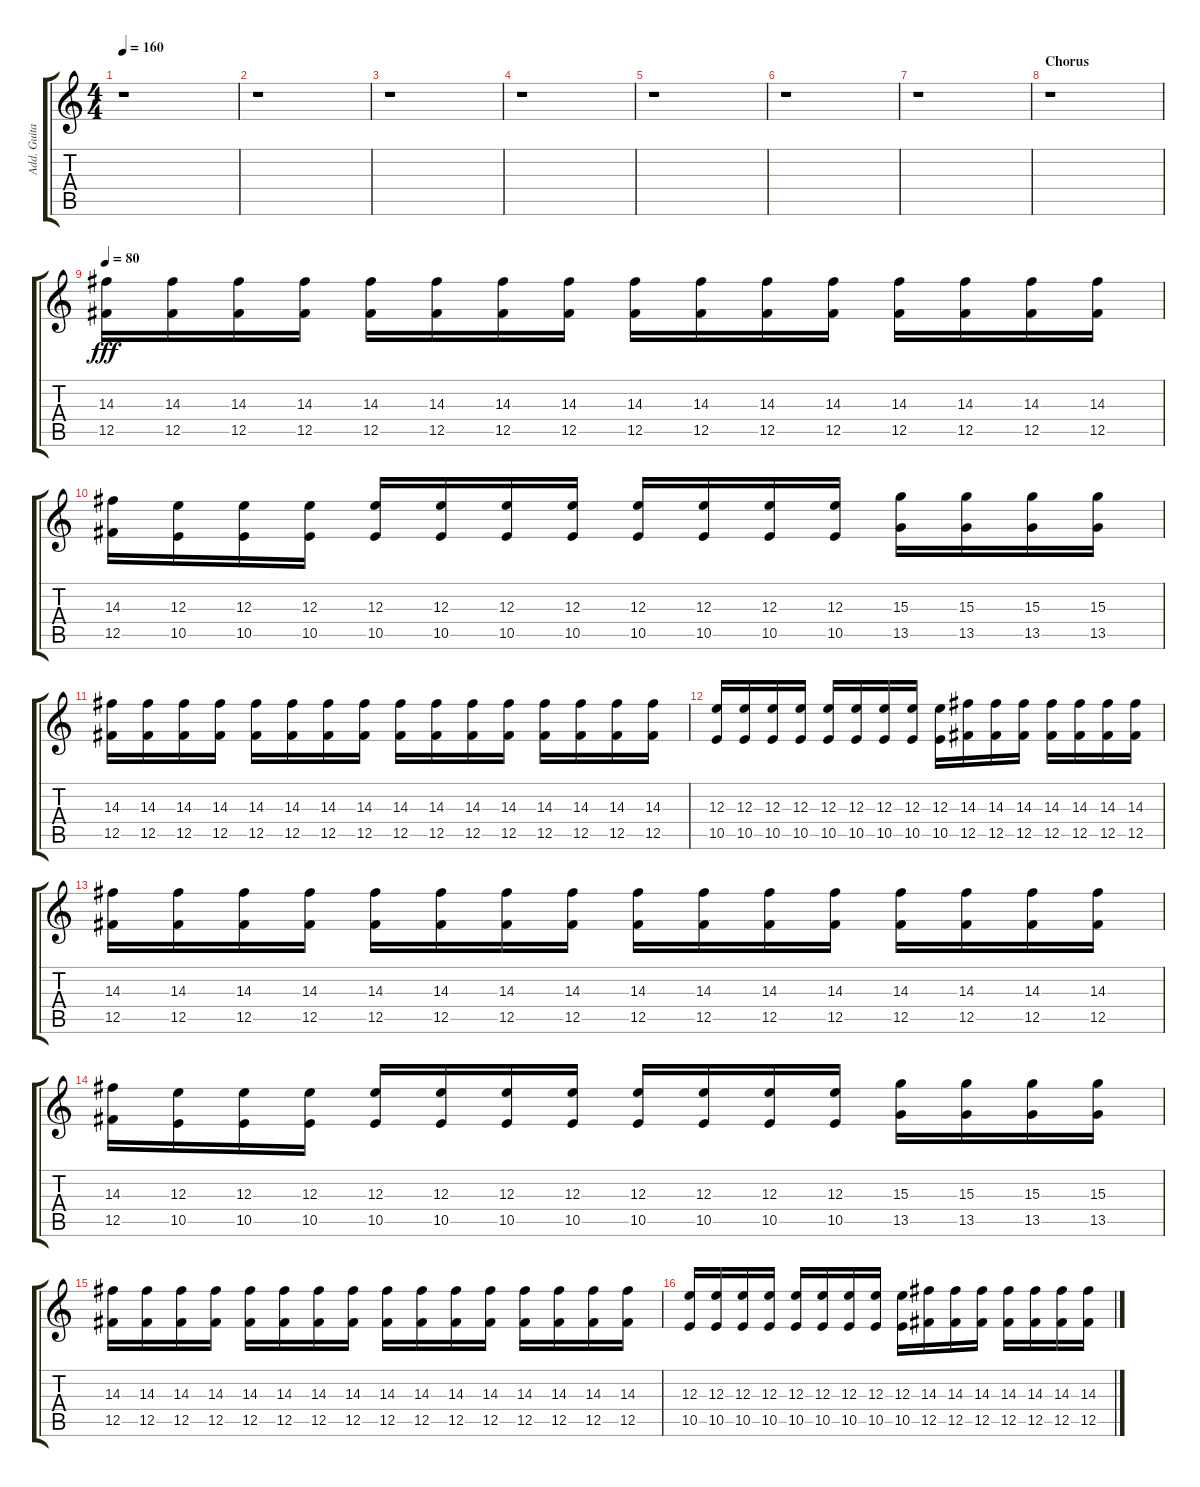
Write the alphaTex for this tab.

\track ("Add. Guitar/Solo" "Add. Guita") {instrument distortionguitar}
\staff {score tabs}
\tuning (Db4 Ab3 E3 B2 Gb2 B1) {hide}
\ts (4 4)
\tempo 160
\clef g2
\ks c
r.1{dy fff} |
r.1 |
r.1 |
r.1 |
r.1 |
r.1 |
r.1 |
\section ("" "Chorus")
r.1 |
\tempo 80
(14.3 12.5).16 (14.3 12.5).16 (14.3 12.5).16 (14.3 12.5).16 (14.3 12.5).16 (14.3 12.5).16 (14.3 12.5).16 (14.3 12.5).16 (14.3 12.5).16 (14.3 12.5).16 (14.3 12.5).16 (14.3 12.5).16 (14.3 12.5).16 (14.3 12.5).16 (14.3 12.5).16 (14.3 12.5).16 |
(14.3 12.5).16 (12.3 10.5).16 (12.3 10.5).16 (12.3 10.5).16 (12.3 10.5).16 (12.3 10.5).16 (12.3 10.5).16 (12.3 10.5).16 (12.3 10.5).16 (12.3 10.5).16 (12.3 10.5).16 (12.3 10.5).16 (15.3 13.5).16 (15.3 13.5).16 (15.3 13.5).16 (15.3 13.5).16 |
(14.3 12.5).16 (14.3 12.5).16 (14.3 12.5).16 (14.3 12.5).16 (14.3 12.5).16 (14.3 12.5).16 (14.3 12.5).16 (14.3 12.5).16 (14.3 12.5).16 (14.3 12.5).16 (14.3 12.5).16 (14.3 12.5).16 (14.3 12.5).16 (14.3 12.5).16 (14.3 12.5).16 (14.3 12.5).16 |
(12.3 10.5).16 (12.3 10.5).16 (12.3 10.5).16 (12.3 10.5).16 (12.3 10.5).16 (12.3 10.5).16 (12.3 10.5).16 (12.3 10.5).16 (12.3 10.5).16 (14.3 12.5).16 (14.3 12.5).16 (14.3 12.5).16 (14.3 12.5).16 (14.3 12.5).16 (14.3 12.5).16 (14.3 12.5).16 |
(14.3 12.5).16 (14.3 12.5).16 (14.3 12.5).16 (14.3 12.5).16 (14.3 12.5).16 (14.3 12.5).16 (14.3 12.5).16 (14.3 12.5).16 (14.3 12.5).16 (14.3 12.5).16 (14.3 12.5).16 (14.3 12.5).16 (14.3 12.5).16 (14.3 12.5).16 (14.3 12.5).16 (14.3 12.5).16 |
(14.3 12.5).16 (12.3 10.5).16 (12.3 10.5).16 (12.3 10.5).16 (12.3 10.5).16 (12.3 10.5).16 (12.3 10.5).16 (12.3 10.5).16 (12.3 10.5).16 (12.3 10.5).16 (12.3 10.5).16 (12.3 10.5).16 (15.3 13.5).16 (15.3 13.5).16 (15.3 13.5).16 (15.3 13.5).16 |
(14.3 12.5).16 (14.3 12.5).16 (14.3 12.5).16 (14.3 12.5).16 (14.3 12.5).16 (14.3 12.5).16 (14.3 12.5).16 (14.3 12.5).16 (14.3 12.5).16 (14.3 12.5).16 (14.3 12.5).16 (14.3 12.5).16 (14.3 12.5).16 (14.3 12.5).16 (14.3 12.5).16 (14.3 12.5).16 |
(12.3 10.5).16 (12.3 10.5).16 (12.3 10.5).16 (12.3 10.5).16 (12.3 10.5).16 (12.3 10.5).16 (12.3 10.5).16 (12.3 10.5).16 (12.3 10.5).16 (14.3 12.5).16 (14.3 12.5).16 (14.3 12.5).16 (14.3 12.5).16 (14.3 12.5).16 (14.3 12.5).16 (14.3 12.5).16
